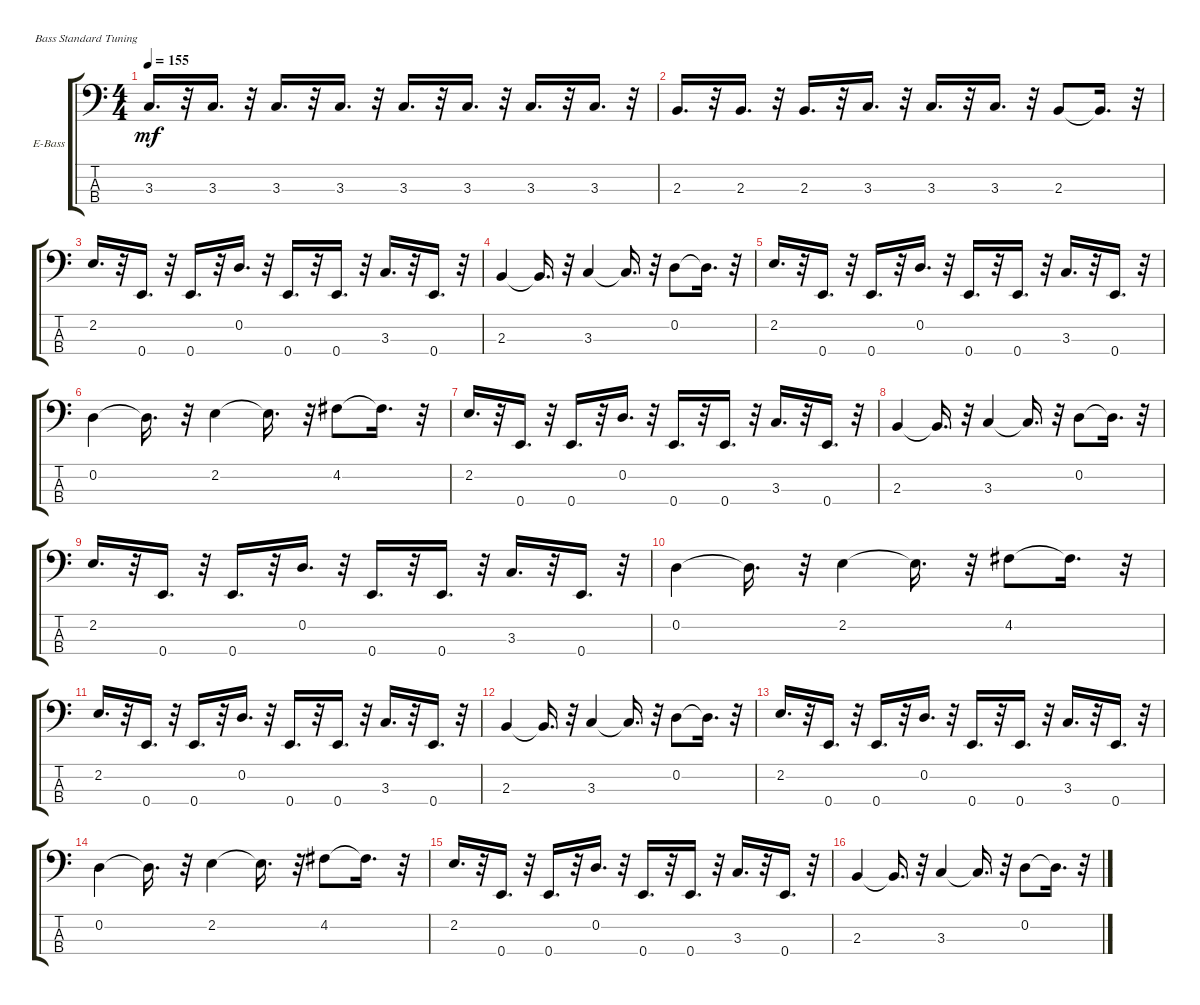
\bracketExtendMode groupsimilarinstruments
\firstSystemTrackNameOrientation horizontal
\otherSystemsTrackNameOrientation horizontal
\track ("" "E-Bass") {instrument electricbassfinger}
\staff {score tabs}
\tuning (G2 D2 A1 E1)
\ts (4 4)
\tempo 155
\clef f4
\ks c
3.3.16{d dy mf} r.32 3.3.16{d} r.32 3.3.16{d} r.32 3.3.16{d} r.32 3.3.16{d} r.32 3.3.16{d} r.32 3.3.16{d} r.32 3.3.16{d} r.32 |
2.3.16{d} r.32 2.3.16{d} r.32 2.3.16{d} r.32 3.3.16{d} r.32 3.3.16{d} r.32 3.3.16{d} r.32 2.3.8 2.3{t}.16{d} r.32 |
2.2.16{d} r.32 0.4.16{d} r.32 0.4.16{d} r.32 0.2.16{d} r.32 0.4.16{d} r.32 0.4.16{d} r.32 3.3.16{d} r.32 0.4.16{d} r.32 |
2.3.4 2.3{t}.16{d} r.32 3.3.4 3.3{t}.16{d} r.32 0.2.8 0.2{t}.16{d} r.32 |
2.2.16{d} r.32 0.4.16{d} r.32 0.4.16{d} r.32 0.2.16{d} r.32 0.4.16{d} r.32 0.4.16{d} r.32 3.3.16{d} r.32 0.4.16{d} r.32 |
0.2.4 0.2{t}.16{d} r.32 2.2.4 2.2{t}.16{d} r.32 4.2.8 4.2{t}.16{d} r.32 |
2.2.16{d} r.32 0.4.16{d} r.32 0.4.16{d} r.32 0.2.16{d} r.32 0.4.16{d} r.32 0.4.16{d} r.32 3.3.16{d} r.32 0.4.16{d} r.32 |
2.3.4 2.3{t}.16{d} r.32 3.3.4 3.3{t}.16{d} r.32 0.2.8 0.2{t}.16{d} r.32 |
2.2.16{d} r.32 0.4.16{d} r.32 0.4.16{d} r.32 0.2.16{d} r.32 0.4.16{d} r.32 0.4.16{d} r.32 3.3.16{d} r.32 0.4.16{d} r.32 |
0.2.4 0.2{t}.16{d} r.32 2.2.4 2.2{t}.16{d} r.32 4.2.8 4.2{t}.16{d} r.32 |
2.2.16{d} r.32 0.4.16{d} r.32 0.4.16{d} r.32 0.2.16{d} r.32 0.4.16{d} r.32 0.4.16{d} r.32 3.3.16{d} r.32 0.4.16{d} r.32 |
2.3.4 2.3{t}.16{d} r.32 3.3.4 3.3{t}.16{d} r.32 0.2.8 0.2{t}.16{d} r.32 |
2.2.16{d} r.32 0.4.16{d} r.32 0.4.16{d} r.32 0.2.16{d} r.32 0.4.16{d} r.32 0.4.16{d} r.32 3.3.16{d} r.32 0.4.16{d} r.32 |
0.2.4 0.2{t}.16{d} r.32 2.2.4 2.2{t}.16{d} r.32 4.2.8 4.2{t}.16{d} r.32 |
2.2.16{d} r.32 0.4.16{d} r.32 0.4.16{d} r.32 0.2.16{d} r.32 0.4.16{d} r.32 0.4.16{d} r.32 3.3.16{d} r.32 0.4.16{d} r.32 |
2.3.4 2.3{t}.16{d} r.32 3.3.4 3.3{t}.16{d} r.32 0.2.8 0.2{t}.16{d} r.32
